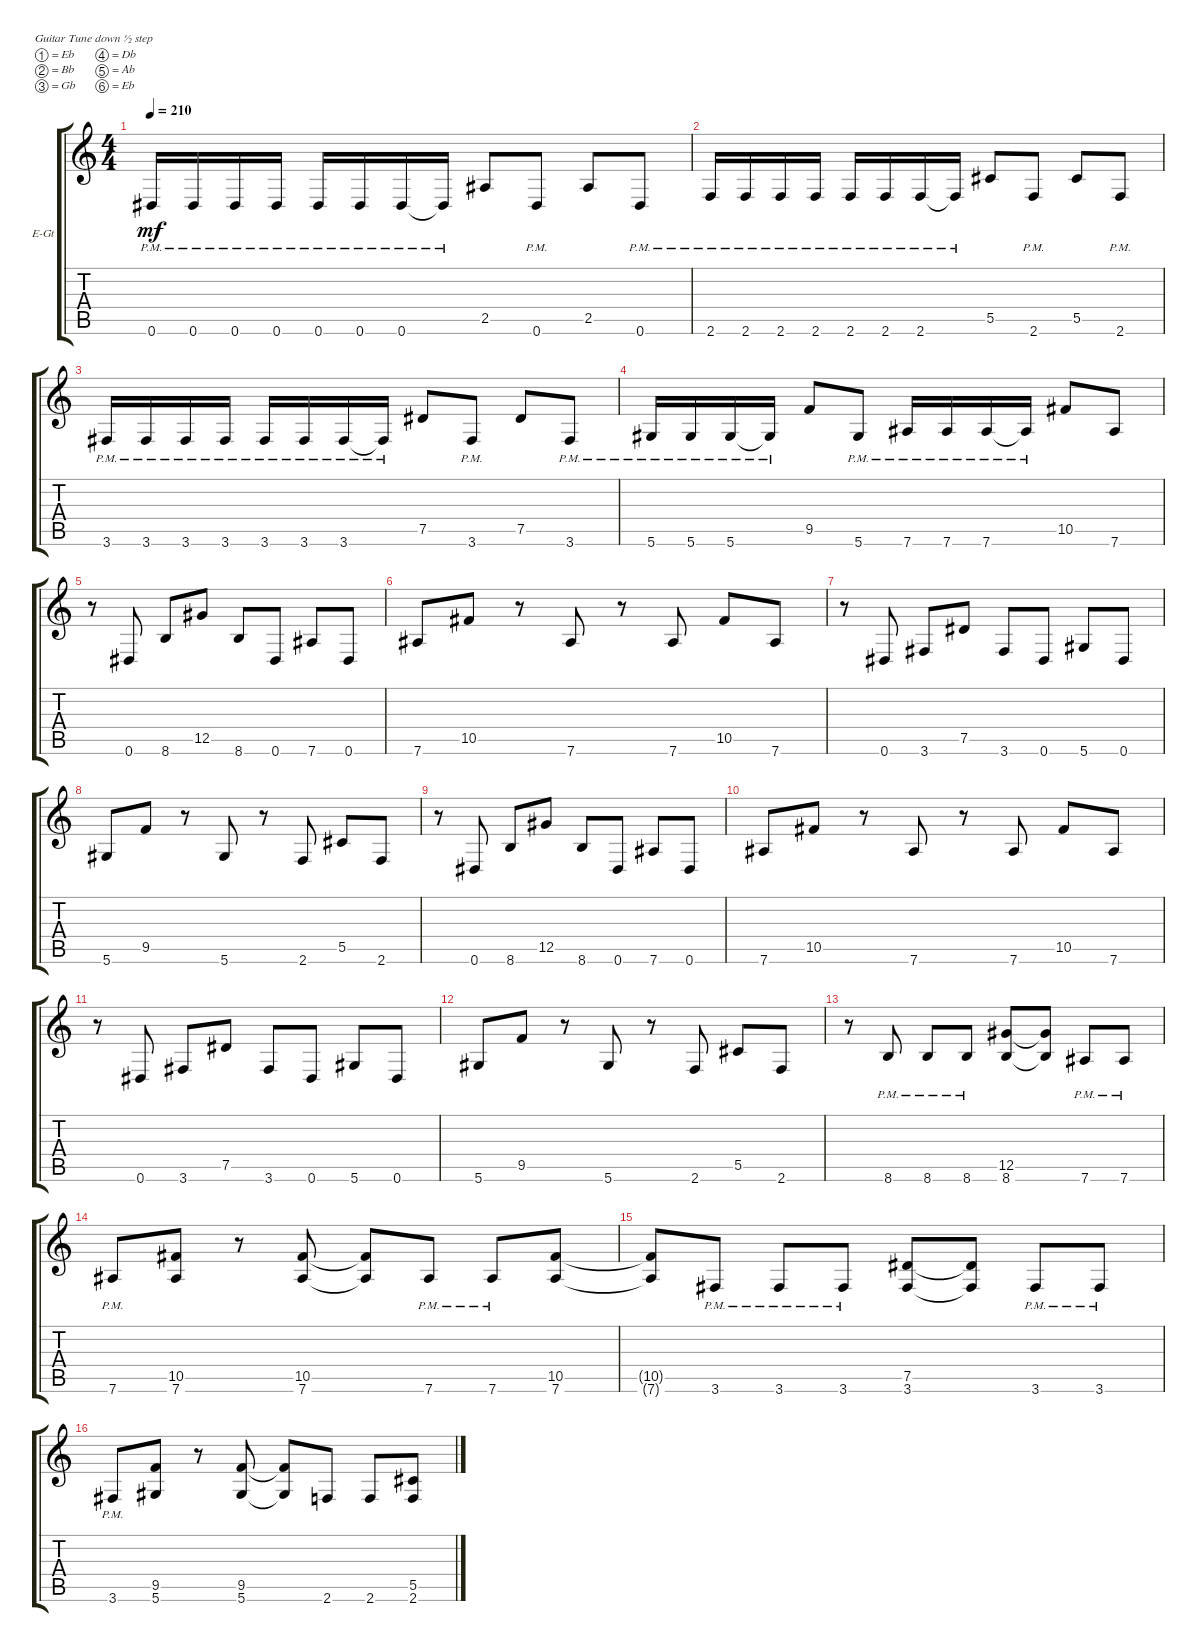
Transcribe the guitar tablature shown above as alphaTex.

\bracketExtendMode groupsimilarinstruments
\firstSystemTrackNameOrientation horizontal
\otherSystemsTrackNameOrientation horizontal
\track ("right" "E-Gt") {instrument distortionguitar}
\staff {score tabs}
\tuning (Eb4 Bb3 Gb3 Db3 Ab2 Eb2)
\ts (4 4)
\tempo 210
\clef g2
\ks c
0.6{pm}.16{dy mf} 0.6{pm}.16 0.6{pm}.16 0.6{pm}.16 0.6{pm}.16 0.6{pm}.16 0.6{pm}.16 0.6{pm t}.16 2.5.8 0.6{pm}.8 2.5.8 0.6{pm}.8 |
2.6{pm}.16 2.6{pm}.16 2.6{pm}.16 2.6{pm}.16 2.6{pm}.16 2.6{pm}.16 2.6{pm}.16 2.6{pm t}.16 5.5.8 2.6{pm}.8 5.5.8 2.6{pm}.8 |
3.6{pm}.16 3.6{pm}.16 3.6{pm}.16 3.6{pm}.16 3.6{pm}.16 3.6{pm}.16 3.6{pm}.16 3.6{pm t}.16 7.5.8 3.6{pm}.8 7.5.8 3.6{pm}.8 |
5.6{pm}.16 5.6{pm}.16 5.6{pm}.16 5.6{pm t}.16 9.5.8 5.6{pm}.8 7.6{pm}.16 7.6{pm}.16 7.6{pm}.16 7.6{pm t}.16 10.5.8 7.6.8 |
r.8 0.6.8 8.6.8 12.5.8 8.6.8 0.6.8 7.6.8 0.6.8 |
7.6.8 10.5.8 r.8 7.6.8 r.8 7.6.8 10.5.8 7.6.8 |
r.8 0.6.8 3.6.8 7.5.8 3.6.8 0.6.8 5.6.8 0.6.8 |
5.6.8 9.5.8 r.8 5.6.8 r.8 2.6.8 5.5.8 2.6.8 |
r.8 0.6.8 8.6.8 12.5.8 8.6.8 0.6.8 7.6.8 0.6.8 |
7.6.8 10.5.8 r.8 7.6.8 r.8 7.6.8 10.5.8 7.6.8 |
r.8 0.6.8 3.6.8 7.5.8 3.6.8 0.6.8 5.6.8 0.6.8 |
5.6.8 9.5.8 r.8 5.6.8 r.8 2.6.8 5.5.8 2.6.8 |
r.8 8.6{pm}.8 8.6{pm}.8 8.6{pm}.8 (8.6 12.5).8 (12.5{t} 8.6{t}).8 7.6{pm}.8 7.6{pm}.8 |
7.6{pm}.8 (10.5 7.6).8 r.8 (7.6 10.5).8 (10.5{t} 7.6{t}).8 7.6{pm}.8 7.6{pm}.8 (7.6 10.5).8 |
(10.5{t} 7.6{t}).8 3.6{pm}.8 3.6{pm}.8 3.6{pm}.8 (3.6 7.5).8 (3.6{t} 7.5{t}).8 3.6{pm}.8 3.6{pm}.8 |
3.6{pm}.8 (5.6 9.5).8 r.8 (5.6 9.5).8 (5.6{t} 9.5{t}).8 2.6.8 2.6.8 (2.6 5.5).8
